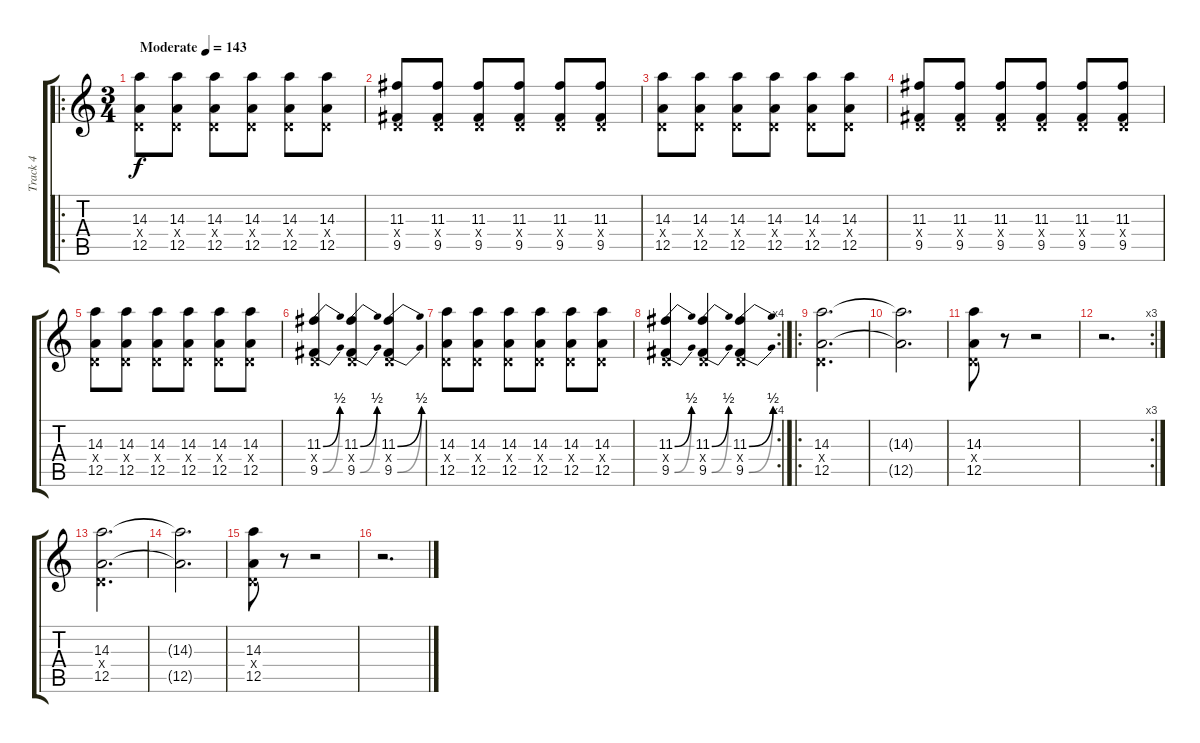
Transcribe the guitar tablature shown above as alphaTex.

\track ("Track 4" "Track 4") {instrument distortionguitar}
\staff {score tabs}
\tuning (E4 B3 G3 D3 A2 D2) {hide}
\ro
\ts (3 4)
\tempo (143 "Moderate")
\clef g2
\ks c
(14.3 0.4{x} 12.5).8{dy f instrument distortionguitar} (14.3 0.4{x} 12.5).8 (14.3 0.4{x} 12.5).8 (14.3 0.4{x} 12.5).8 (14.3 0.4{x} 12.5).8 (14.3 0.4{x} 12.5).8 |
(11.3 0.4{x} 9.5).8 (11.3 0.4{x} 9.5).8 (11.3 0.4{x} 9.5).8 (11.3 0.4{x} 9.5).8 (11.3 0.4{x} 9.5).8 (11.3 0.4{x} 9.5).8 |
(14.3 0.4{x} 12.5).8 (14.3 0.4{x} 12.5).8 (14.3 0.4{x} 12.5).8 (14.3 0.4{x} 12.5).8 (14.3 0.4{x} 12.5).8 (14.3 0.4{x} 12.5).8 |
(11.3 0.4{x} 9.5).8 (11.3 0.4{x} 9.5).8 (11.3 0.4{x} 9.5).8 (11.3 0.4{x} 9.5).8 (11.3 0.4{x} 9.5).8 (11.3 0.4{x} 9.5).8 |
(14.3 0.4{x} 12.5).8 (14.3 0.4{x} 12.5).8 (14.3 0.4{x} 12.5).8 (14.3 0.4{x} 12.5).8 (14.3 0.4{x} 12.5).8 (14.3 0.4{x} 12.5).8 |
(11.3{be (bend 0 0 60 2)} 0.4{x} 9.5{be (bend 0 0 60 2)}).4 (11.3{be (bend 0 0 60 2)} 0.4{x} 9.5{be (bend 0 0 60 2)}).4 (11.3{be (bend 0 0 60 2)} 0.4{x} 9.5{be (bend 0 0 60 2)}).4 |
(14.3 0.4{x} 12.5).8 (14.3 0.4{x} 12.5).8 (14.3 0.4{x} 12.5).8 (14.3 0.4{x} 12.5).8 (14.3 0.4{x} 12.5).8 (14.3 0.4{x} 12.5).8 |
\rc 4
(11.3{be (bend 0 0 60 2)} 0.4{x} 9.5{be (bend 0 0 60 2)}).4 (11.3{be (bend 0 0 60 2)} 0.4{x} 9.5{be (bend 0 0 60 2)}).4 (11.3{be (bend 0 0 60 2)} 0.4{x} 9.5{be (bend 0 0 60 2)}).4 |
\ro
(14.3 0.4{x} 12.5).2{d} |
(14.3{t} 12.5{t}).2{d} |
(14.3 0.4{x} 12.5).8 r.8 r.2 |
\rc 3
r.2{d} |
(14.3 0.4{x} 12.5).2{d} |
(14.3{t} 12.5{t}).2{d} |
(14.3 0.4{x} 12.5).8 r.8 r.2 |
r.2{d}
